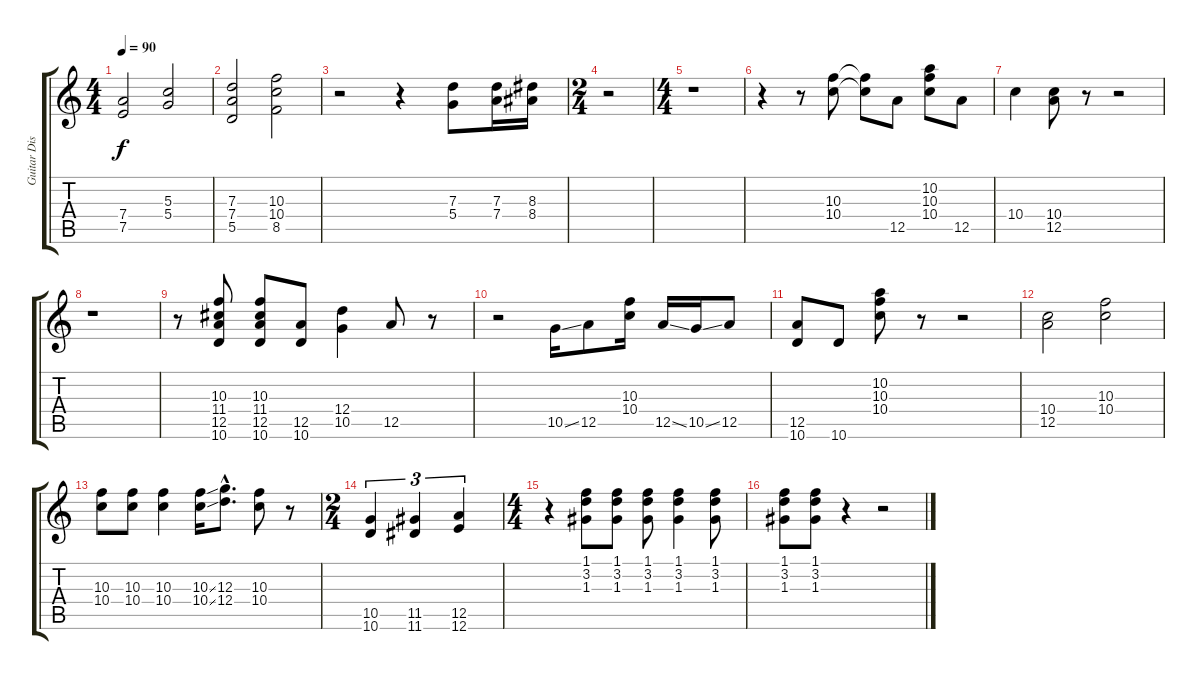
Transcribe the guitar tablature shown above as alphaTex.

\track ("Guitar Dist" "Guitar Dis") {instrument distortionguitar}
\staff {score tabs}
\tuning (E4 B3 G3 D3 A2 E2) {hide}
\ts (4 4)
\tempo 90
\clef g2
\ks c
(7.4 7.5).2{dy f} (5.3 5.4).2 |
(7.3 7.4 5.5).2 (10.3 10.4 8.5).2 |
r.2 r.4 (7.3 5.4).8 (7.3 7.4).16 (8.3 8.4).16 |
\ts (2 4)
r.2 |
\ts (4 4)
r.1 |
r.4 r.8 (10.3 10.4).8 (10.3{t} 10.4{t}).8 12.5.8 (10.2 10.3 10.4).8 12.5.8 |
10.4.4 (10.4 12.5).8 r.8 r.2 |
r.1 |
r.8 (10.3 11.4 12.5 10.6).8 (10.3 11.4 12.5 10.6).8 (12.5 10.6).8 (12.4 10.5).4 12.5.8 r.8 |
r.2 10.5{ss}.16 12.5.8 (10.3 10.4).16 12.5{ss}.16 10.5{ss}.16 12.5.8 |
(12.5 10.6).8 10.6.8 (10.2 10.3 10.4).8 r.8 r.2 |
(10.4 12.5).2 (10.3 10.4).2 |
(10.3 10.4).8 (10.3 10.4).8 (10.3 10.4).4 (10.3{ss} 10.4{ss}).16 (12.3{hac} 12.4{hac}).8{d} (10.3 10.4).8 r.8 |
\ts (2 4)
(10.5 10.6).4{tu (3 2)} (11.5 11.6).4{tu (3 2)} (12.5 12.6).4{tu (3 2)} |
\ts (4 4)
r.4 (1.1 3.2 1.3).8 (1.1 3.2 1.3).8 (1.1 3.2 1.3).8 (1.1 3.2 1.3).4 (1.1 3.2 1.3).8 |
(1.1 3.2 1.3).8 (1.1 3.2 1.3).8 r.4 r.2
